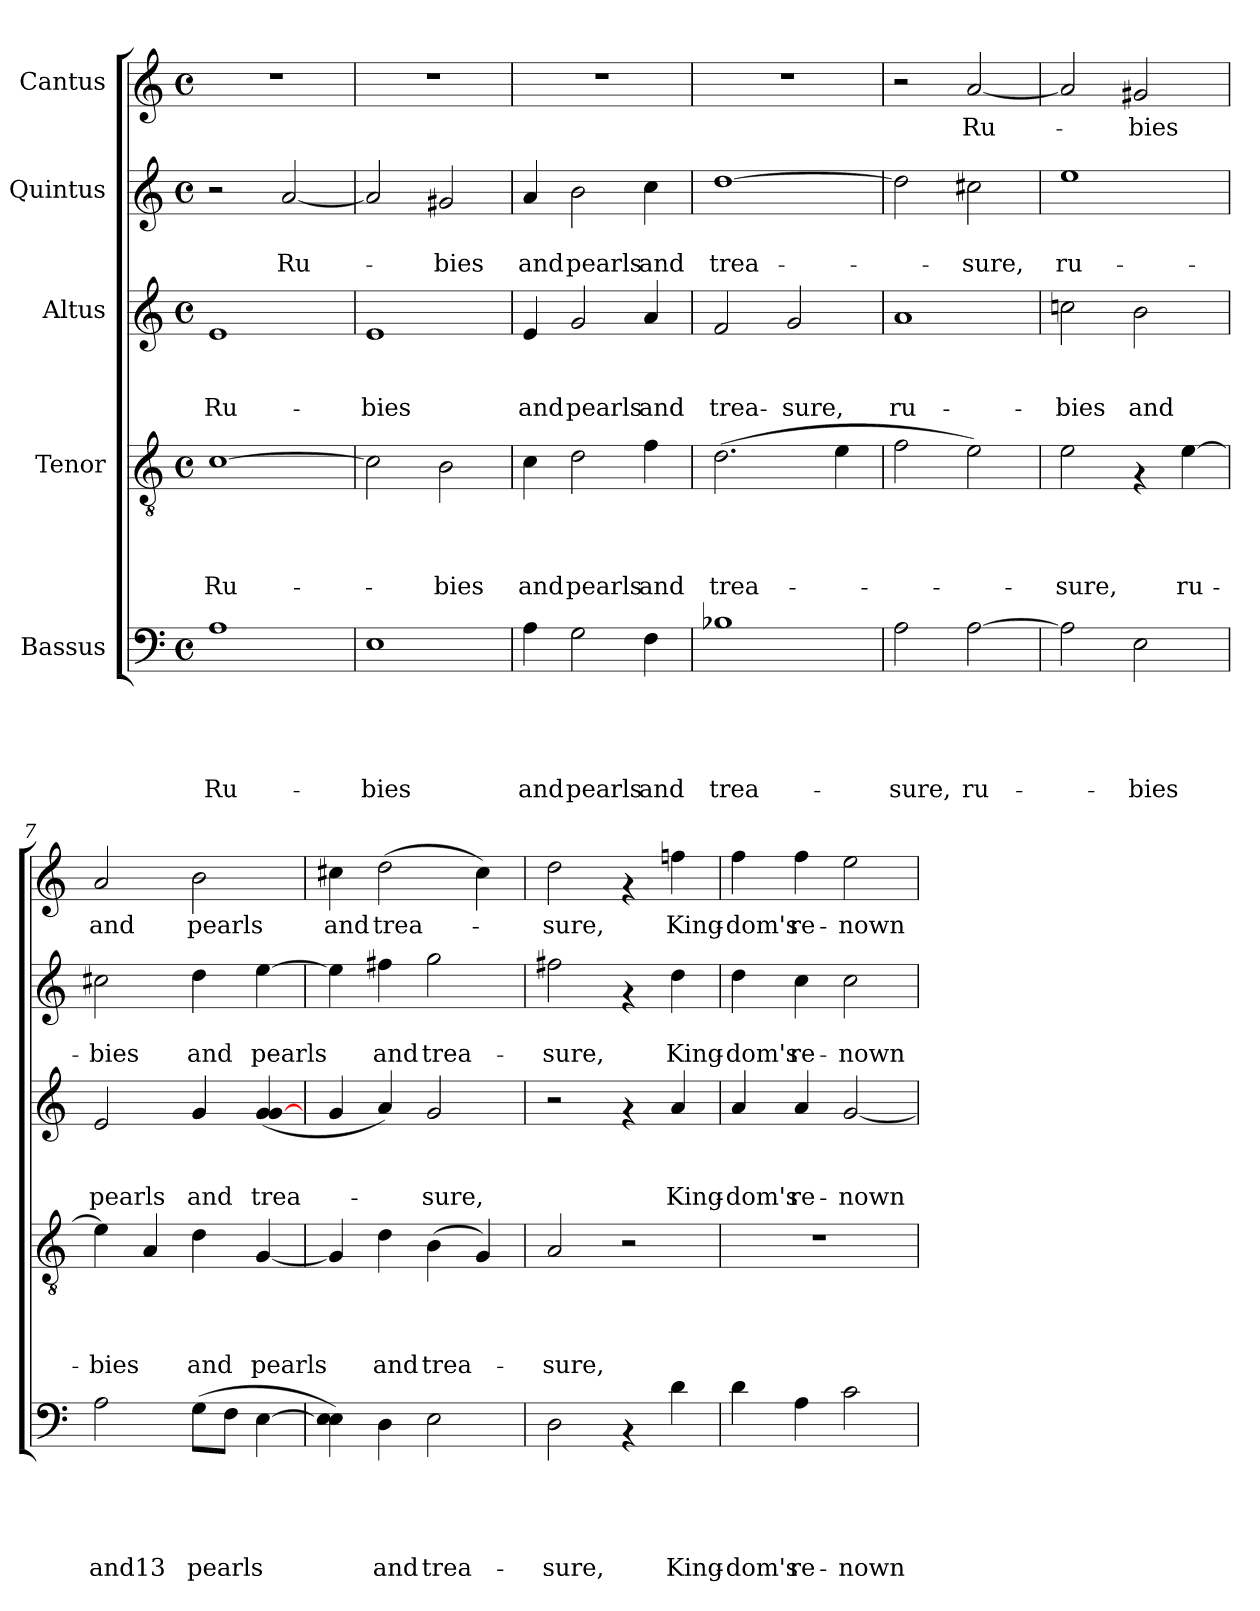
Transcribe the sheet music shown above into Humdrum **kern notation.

**kern	**text	**text	**text	**text	**text	**kern	**text	**text	**text	**text	**kern	**text	**text	**text	**kern	**text	**text	**kern	**text
*part5	*part5	*part5	*part5	*part5	*part5	*part4	*part4	*part4	*part4	*part4	*part3	*part3	*part3	*part3	*part2	*part2	*part2	*part1	*part1
*staff5	*staff5	*staff5	*staff5	*staff5	*staff5	*staff4	*staff4	*staff4	*staff4	*staff4	*staff3	*staff3	*staff3	*staff3	*staff2	*staff2	*staff2	*staff1	*staff1
*I"Bassus	*	*	*	*	*	*I"Tenor	*	*	*	*	*I"Altus	*	*	*	*I"Quintus	*	*	*I"Cantus	*
*clefF4	*	*	*	*	*	*clefGv2	*	*	*	*	*clefG2	*	*	*	*clefG2	*	*	*clefG2	*
*k[]	*	*	*	*	*	*k[]	*	*	*	*	*k[]	*	*	*	*k[]	*	*	*k[]	*
*C:	*	*	*	*	*	*C:	*	*	*	*	*C:	*	*	*	*C:	*	*	*C:	*
*M4/4	*	*	*	*	*	*M4/4	*	*	*	*	*M4/4	*	*	*	*M4/4	*	*	*M4/4	*
*met(c)	*	*	*	*	*	*met(c)	*	*	*	*	*met(c)	*	*	*	*met(c)	*	*	*met(c)	*
=1	=1	=1	=1	=1	=1	=1	=1	=1	=1	=1	=1	=1	=1	=1	=1	=1	=1	=1	=1
!	!	!	!	!	!LO:LY:b	!	!	!	!	!LO:LY:b	!	!	!	!LO:LY:b	!	!	!	!	!
1A	.	.	.	.	Ru-	[>1c	.	.	.	Ru-	1e	.	.	Ru-	2r	.	.	1r	.
!	!	!	!	!	!	!	!	!	!	!	!	!	!	!	!	!	!LO:LY:b	!	!
.	.	.	.	.	.	.	.	.	.	.	.	.	.	.	[<2a/	.	Ru-	.	.
=2	=2	=2	=2	=2	=2	=2	=2	=2	=2	=2	=2	=2	=2	=2	=2	=2	=2	=2	=2
!	!	!	!	!	!LO:LY:b	!	!	!	!	!	!	!	!	!LO:LY:b	!	!	!	!	!
1E	.	.	.	.	-bies	2c\]	.	.	.	.	1e	.	.	-bies	2a/]	.	.	1r	.
!	!	!	!	!	!	!	!	!	!	!LO:LY:b	!	!	!	!	!	!	!LO:LY:b	!	!
.	.	.	.	.	.	2B\	.	.	.	-bies	.	.	.	.	2g#X/	.	-bies	.	.
=3	=3	=3	=3	=3	=3	=3	=3	=3	=3	=3	=3	=3	=3	=3	=3	=3	=3	=3	=3
!	!	!	!	!	!LO:LY:b	!	!	!	!	!LO:LY:b	!	!	!	!LO:LY:b	!	!	!LO:LY:b	!	!
4A\	.	.	.	.	and	4c\	.	.	.	and	4e/	.	.	and	4a/	.	and	1r	.
!	!	!	!	!	!LO:LY:b	!	!	!	!	!LO:LY:b	!	!	!	!LO:LY:b	!	!	!LO:LY:b	!	!
2G\	.	.	.	.	pearls	2d\	.	.	.	pearls	2g/	.	.	pearls	2b\	.	pearls	.	.
!	!	!	!	!	!LO:LY:b	!	!	!	!	!LO:LY:b	!	!	!	!LO:LY:b	!	!	!LO:LY:b	!	!
4F\	.	.	.	.	and	4f\	.	.	.	and	4a/	.	.	and	4cc\	.	and	.	.
=4	=4	=4	=4	=4	=4	=4	=4	=4	=4	=4	=4	=4	=4	=4	=4	=4	=4	=4	=4
!	!	!	!	!	!LO:LY:b	!	!	!	!	!LO:LY:b	!	!	!	!LO:LY:b	!	!	!LO:LY:b	!	!
1B-X	.	.	.	.	trea-	(>2.d\	.	.	.	trea-	2f/	.	.	trea-	[>1dd	.	trea-	1r	.
!	!	!	!	!	!	!	!	!	!	!	!	!	!	!LO:LY:b	!	!	!	!	!
.	.	.	.	.	.	.	.	.	.	.	2g/	.	.	-sure,	.	.	.	.	.
.	.	.	.	.	.	4e\	.	.	.	.	.	.	.	.	.	.	.	.	.
=5	=5	=5	=5	=5	=5	=5	=5	=5	=5	=5	=5	=5	=5	=5	=5	=5	=5	=5	=5
!	!	!	!	!	!LO:LY:b	!	!	!	!	!	!	!	!	!LO:LY:b	!	!	!	!	!
2A\	.	.	.	.	-sure,	2f\	.	.	.	.	1a	.	.	ru-	2dd\]	.	.	2r	.
!	!	!	!	!	!LO:LY:b	!	!	!	!	!	!	!	!	!	!	!	!LO:LY:b	!	!LO:LY:b
[>2A\	.	.	.	.	ru-	2e\)	.	.	.	.	.	.	.	.	2cc#X\	.	-sure,	[<2a/	Ru-
=6	=6	=6	=6	=6	=6	=6	=6	=6	=6	=6	=6	=6	=6	=6	=6	=6	=6	=6	=6
!	!	!	!	!	!	!	!	!	!	!LO:LY:b	!	!	!	!LO:LY:b	!	!	!LO:LY:b	!	!
2A\]	.	.	.	.	.	2e\	.	.	.	-sure,	2ccn\	.	.	-bies	1ee	.	ru-	2a/]	.
!	!	!	!	!	!LO:LY:b	!	!	!	!	!	!	!	!	!LO:LY:b	!	!	!	!	!LO:LY:b
2E\	.	.	.	.	-bies	4rF	.	.	.	.	2b\	.	.	and	.	.	.	2g#X/	-bies
!	!	!	!	!	!	!	!	!	!	!LO:LY:b	!	!	!	!	!	!	!	!	!
.	.	.	.	.	.	[<4e\	.	.	.	ru-	.	.	.	.	.	.	.	.	.
!!LO:LB:g=z
=7	=7	=7	=7	=7	=7	=7	=7	=7	=7	=7	=7	=7	=7	=7	=7	=7	=7	=7	=7
!	!	!	!	!	!LO:LY:b	!	!	!	!	!LO:LY:b	!	!	!	!LO:LY:b	!	!	!LO:LY:b	!	!LO:LY:b
2A\	.	.	.	.	and13	4e\]	.	.	.	-bies	2e/	.	.	pearls	2cc#X\	.	-bies	2a/	and
.	.	.	.	.	.	4A/	.	.	.	.	.	.	.	.	.	.	.	.	.
!	!	!	!	!	!LO:LY:b	!	!	!	!	!LO:LY:b	!	!	!	!LO:LY:b	!	!	!LO:LY:b	!	!LO:LY:b
(>8G\L	.	.	.	.	pearls	4d\	.	.	.	and	4g/	.	.	and	4dd\	.	and	2b\	pearls
8F\J	.	.	.	.	.	.	.	.	.	.	.	.	.	.	.	.	.	.	.
!	!	!	!	!	!	!	!	!	!	!LO:LY:b	!	!	!	!LO:LY:b	!	!	!LO:LY:b	!	!
[>4E\	.	.	.	.	.	[<4G/	.	.	.	pearls	(<4g/ [<4g/	.	.	trea-	[>4ee\	.	pearls	.	.
=8	=8	=8	=8	=8	=8	=8	=8	=8	=8	=8	=8	=8	=8	=8	=8	=8	=8	=8	=8
!	!	!	!	!	!	!	!	!	!	!	!	!	!	!	!	!	!	!	!LO:LY:b
4E\] 4E\)	.	.	.	.	.	4G/]	.	.	.	.	4g/	.	.	.	4ee\]	.	.	4cc#X\	and
!	!	!	!	!	!LO:LY:b	!	!	!	!	!LO:LY:b	!	!	!	!	!	!	!LO:LY:b	!	!LO:LY:b
4D\	.	.	.	.	and	4d\	.	.	.	and	4a/)	.	.	.	4ff#X\	.	and	(>2dd\	trea-
!	!	!	!	!	!LO:LY:b	!	!	!	!	!LO:LY:b	!	!	!	!LO:LY:b	!	!	!LO:LY:b	!	!
2E\	.	.	.	.	trea-	(>4B\	.	.	.	trea-	2g/	.	.	-sure,	2gg\	.	trea-	.	.
.	.	.	.	.	.	4G/)	.	.	.	.	.	.	.	.	.	.	.	4cc#\)	.
=9	=9	=9	=9	=9	=9	=9	=9	=9	=9	=9	=9	=9	=9	=9	=9	=9	=9	=9	=9
!	!	!	!	!	!LO:LY:b	!	!	!	!	!LO:LY:b	!	!	!	!	!	!	!LO:LY:b	!	!LO:LY:b
2D\	.	.	.	.	-sure,	2A/	.	.	.	-sure,	2r	.	.	.	2ff#X\	.	-sure,	2dd\	-sure,
4rAA	.	.	.	.	.	2r	.	.	.	.	4rf	.	.	.	4rf	.	.	4rf	.
!	!	!	!	!	!LO:LY:b	!	!	!	!	!	!	!	!	!LO:LY:b	!	!	!LO:LY:b	!	!LO:LY:b
4d\	.	.	.	.	King-	.	.	.	.	.	4a/	.	.	King-	4dd\	.	King-	4ffn\	King-
=10	=10	=10	=10	=10	=10	=10	=10	=10	=10	=10	=10	=10	=10	=10	=10	=10	=10	=10	=10
!	!	!	!	!	!LO:LY:b	!	!	!	!	!	!	!	!	!LO:LY:b	!	!	!LO:LY:b	!	!LO:LY:b
4d\	.	.	.	.	-dom's	1r	.	.	.	.	4a/	.	.	-dom's	4dd\	.	-dom's	4ff\	-dom's
!	!	!	!	!	!LO:LY:b	!	!	!	!	!	!	!	!	!LO:LY:b	!	!	!LO:LY:b	!	!LO:LY:b
4A\	.	.	.	.	re-	.	.	.	.	.	4a/	.	.	re-	4cc\	.	re-	4ff\	re-
!	!	!	!	!	!LO:LY:b	!	!	!	!	!	!	!	!	!LO:LY:b	!	!	!LO:LY:b	!	!LO:LY:b
2c\	.	.	.	.	-nown	.	.	.	.	.	[<2g/	.	.	-nown	2cc\	.	-nown	2ee\	-nown
=	=	=	=	=	=	=	=	=	=	=	=	=	=	=	=	=	=	=	=
*-	*-	*-	*-	*-	*-	*-	*-	*-	*-	*-	*-	*-	*-	*-	*-	*-	*-	*-	*-
